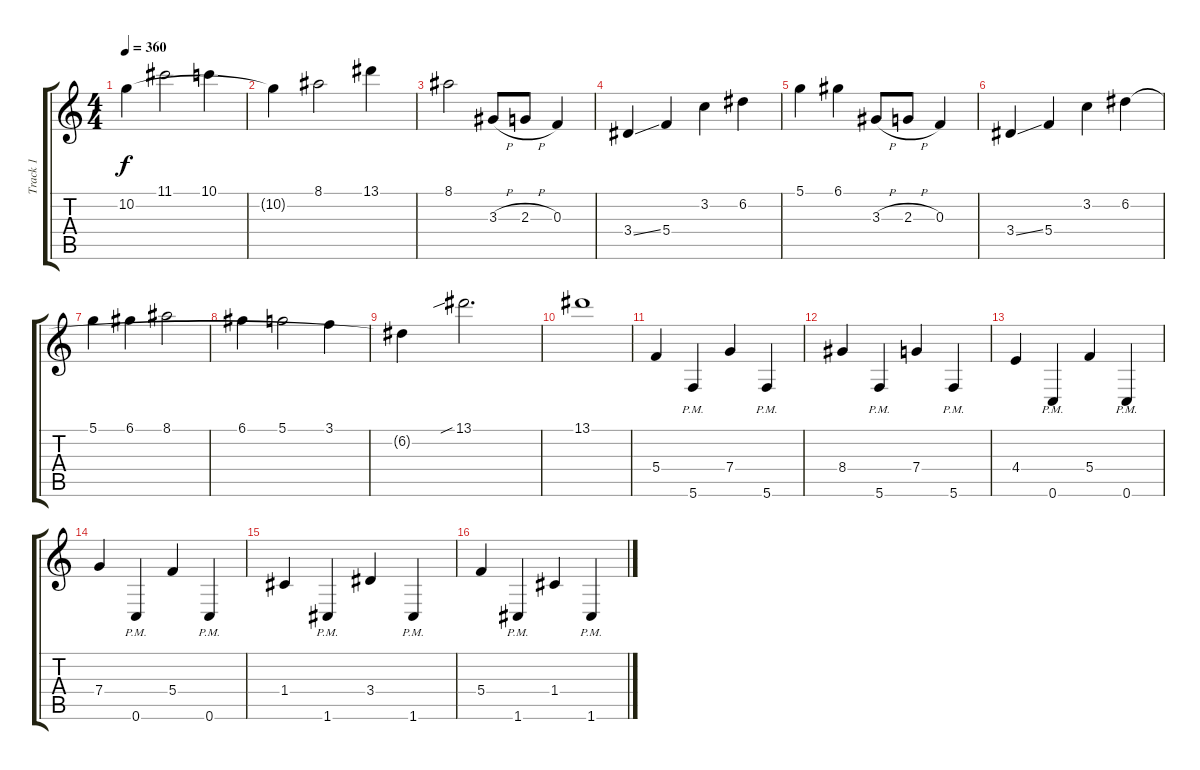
\track ("Track 1" "Track 1") {instrument overdrivenguitar}
\staff {score tabs}
\tuning (D4 A3 F3 C3 G2 C2) {hide}
\ts (4 4)
\tempo 360
\clef g2
\ks c
10.2.4{dy f} 11.1.2 10.1.4 |
10.2{t}.4 8.1.2 13.1.4 |
8.1.2 3.3{h}.8 2.3{h}.8 0.3.4 |
3.4{ss}.4 5.4.4 3.2.4 6.2.4 |
5.1.4 6.1.4 3.3{h}.8 2.3{h}.8 0.3.4 |
3.4{ss}.4 5.4.4 3.2.4 6.2.4 |
5.1.4 6.1.4 8.1.2 |
6.1.4 5.1.2 3.1.4 |
6.2{t}.4 13.1{sib}.2{d} |
13.1.1 |
5.4.4 5.6{pm}.4 7.4.4 5.6{pm}.4 |
8.4.4 5.6{pm}.4 7.4.4 5.6{pm}.4 |
4.4.4 0.6{pm}.4 5.4.4 0.6{pm}.4 |
7.4.4 0.6{pm}.4 5.4.4 0.6{pm}.4 |
1.4.4 1.6{pm}.4 3.4.4 1.6{pm}.4 |
5.4.4 1.6{pm}.4 1.4.4 1.6{pm}.4
